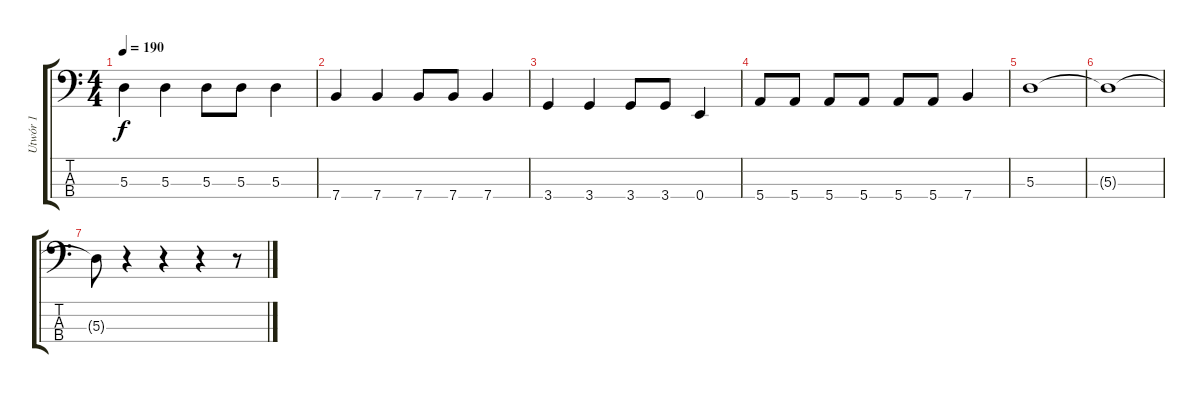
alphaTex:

\track ("Utwór 1" "Utwór 1") {instrument electricbasspick}
\staff {score tabs}
\tuning (G2 D2 A1 E1) {hide}
\ts (4 4)
\tempo 190
\clef f4
\ks c
5.3.4{dy f} 5.3.4 5.3.8 5.3.8 5.3.4 |
7.4.4 7.4.4 7.4.8 7.4.8 7.4.4 |
3.4.4 3.4.4 3.4.8 3.4.8 0.4.4 |
5.4.8 5.4.8 5.4.8 5.4.8 5.4.8 5.4.8 7.4.4 |
5.3.1 |
5.3{t}.1 |
5.3{t}.8 r.4 r.4 r.4 r.8
